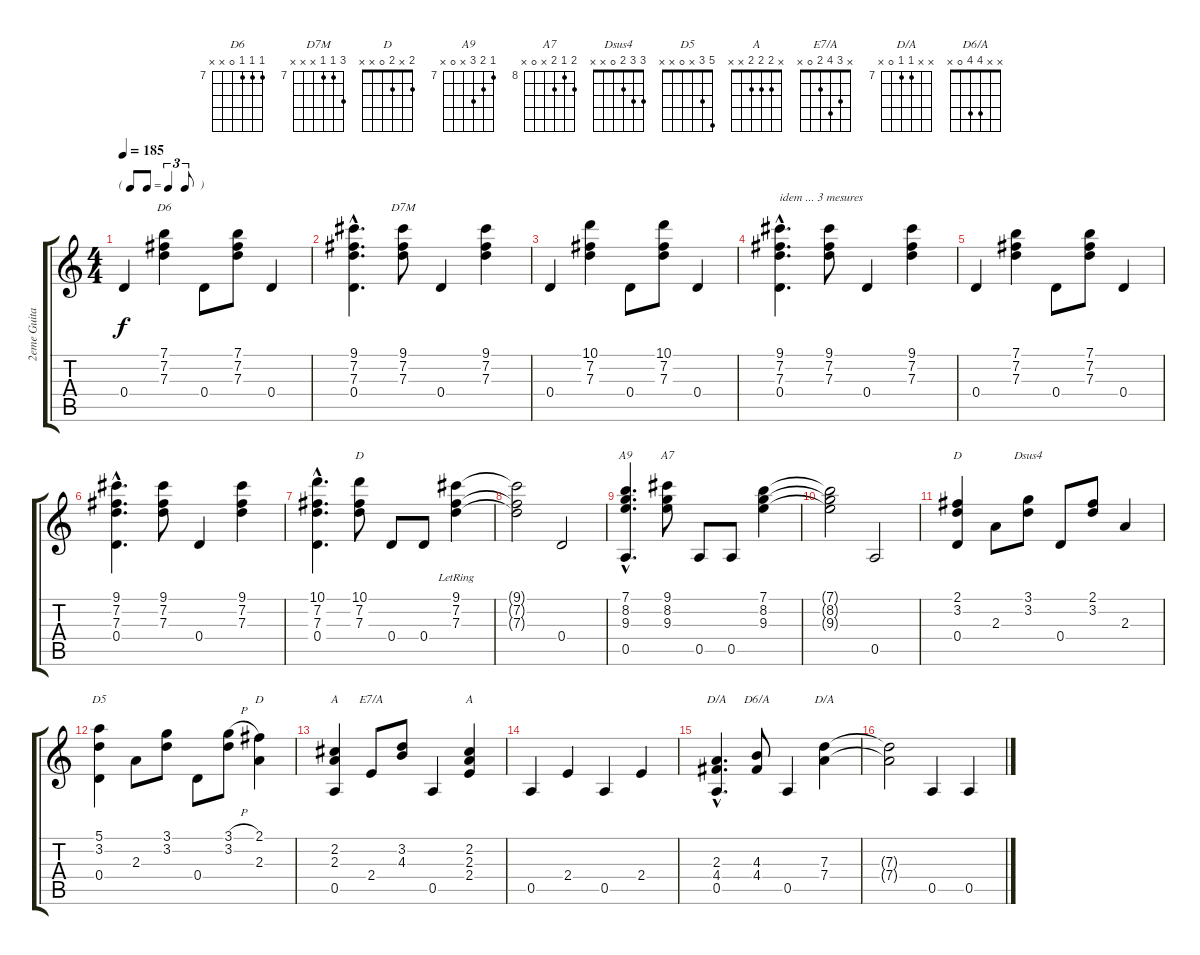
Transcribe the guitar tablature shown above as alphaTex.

\track ("2eme Guitare" "2eme Guita") {instrument acousticguitarnylon}
\staff {score tabs}
\tuning (E4 B3 G3 D3 A2 E2) {hide}
\chord ("D6" 7 7 7 0 x x) {firstfret 7}
\chord ("D7M" 9 7 7 x x x) {firstfret 7}
\chord ("D" 10 7 7 0 x x) {firstfret 7}
\chord ("A9" 7 8 9 x 0 x) {firstfret 7}
\chord ("A7" 9 8 9 x 0 x) {firstfret 8}
\chord ("D" 2 3 x 0 x x)
\chord ("Dsus4" 3 3 2 0 x x)
\chord ("D5" 5 3 x 0 x x)
\chord ("D" 2 x 2 0 x x)
\chord ("A" x 2 2 2 0 x)
\chord ("E7/A" x 3 4 2 0 x)
\chord ("A" x 2 2 2 x x)
\chord ("D/A" x x 2 4 0 x)
\chord ("D6/A" x x 4 4 0 x)
\chord ("D/A" x x 7 7 0 x) {firstfret 7}
\ts (4 4)
\tf triplet8th
\tempo 185
\clef g2
\ks c
0.4.4{dy f} (7.1 7.2 7.3).4{ch "D6"} 0.4.8 (7.1 7.2 7.3).8 0.4.4 |
(9.1{hac} 7.2{hac} 7.3{hac} 0.4{hac}).4{d} (9.1 7.2 7.3).8{ch "D7M"} 0.4.4 (9.1 7.2 7.3).4 |
0.4.4 (10.1 7.2 7.3).4 0.4.8 (10.1 7.2 7.3).8 0.4.4 |
(9.1{hac} 7.2{hac} 7.3{hac} 0.4{hac}).4{d txt "idem ... 3 mesures"} (9.1 7.2 7.3).8 0.4.4 (9.1 7.2 7.3).4 |
0.4.4 (7.1 7.2 7.3).4 0.4.8 (7.1 7.2 7.3).8 0.4.4 |
(9.1{hac} 7.2{hac} 7.3{hac} 0.4{hac}).4{d} (9.1 7.2 7.3).8 0.4.4 (9.1 7.2 7.3).4 |
(10.1{hac} 7.2{hac} 7.3{hac} 0.4{hac}).4{d} (10.1 7.2 7.3).8{ch "D"} 0.4.8 0.4.8 (9.1 7.2{lr} 7.3).4 |
(9.1{t} 7.2{t} 7.3{t}).2 0.4.2 |
(7.1{hac} 8.2{hac} 9.3{hac} 0.5{hac}).4{d ch "A9"} (9.1 8.2 9.3).8{ch "A7"} 0.5.8 0.5.8 (7.1 8.2 9.3).4 |
(7.1{t} 8.2{t} 9.3{t}).2 0.5.2 |
(2.1 3.2 0.4).4{ch "D"} 2.3.8 (3.1 3.2).8{ch "Dsus4"} 0.4.8 (2.1 3.2).8 2.3.4 |
(5.1 3.2 0.4).4{ch "D5"} 2.3.8 (3.1 3.2).8 0.4.8 (3.1{h} 3.2).8 (2.1 2.3).4{ch "D"} |
(2.2 2.3 0.5).4{ch "A"} 2.4.8{ch "E7/A"} (3.2 4.3).8 0.5.4 (2.2 2.3 2.4).4{ch "A"} |
0.5.4 2.4.4 0.5.4 2.4.4 |
(2.3{hac} 4.4{hac} 0.5{hac}).4{d ch "D/A"} (4.3 4.4).8{ch "D6/A"} 0.5.4 (7.3 7.4).4{ch "D/A"} |
(7.3{t} 7.4{t}).2 0.5.4 0.5.4
